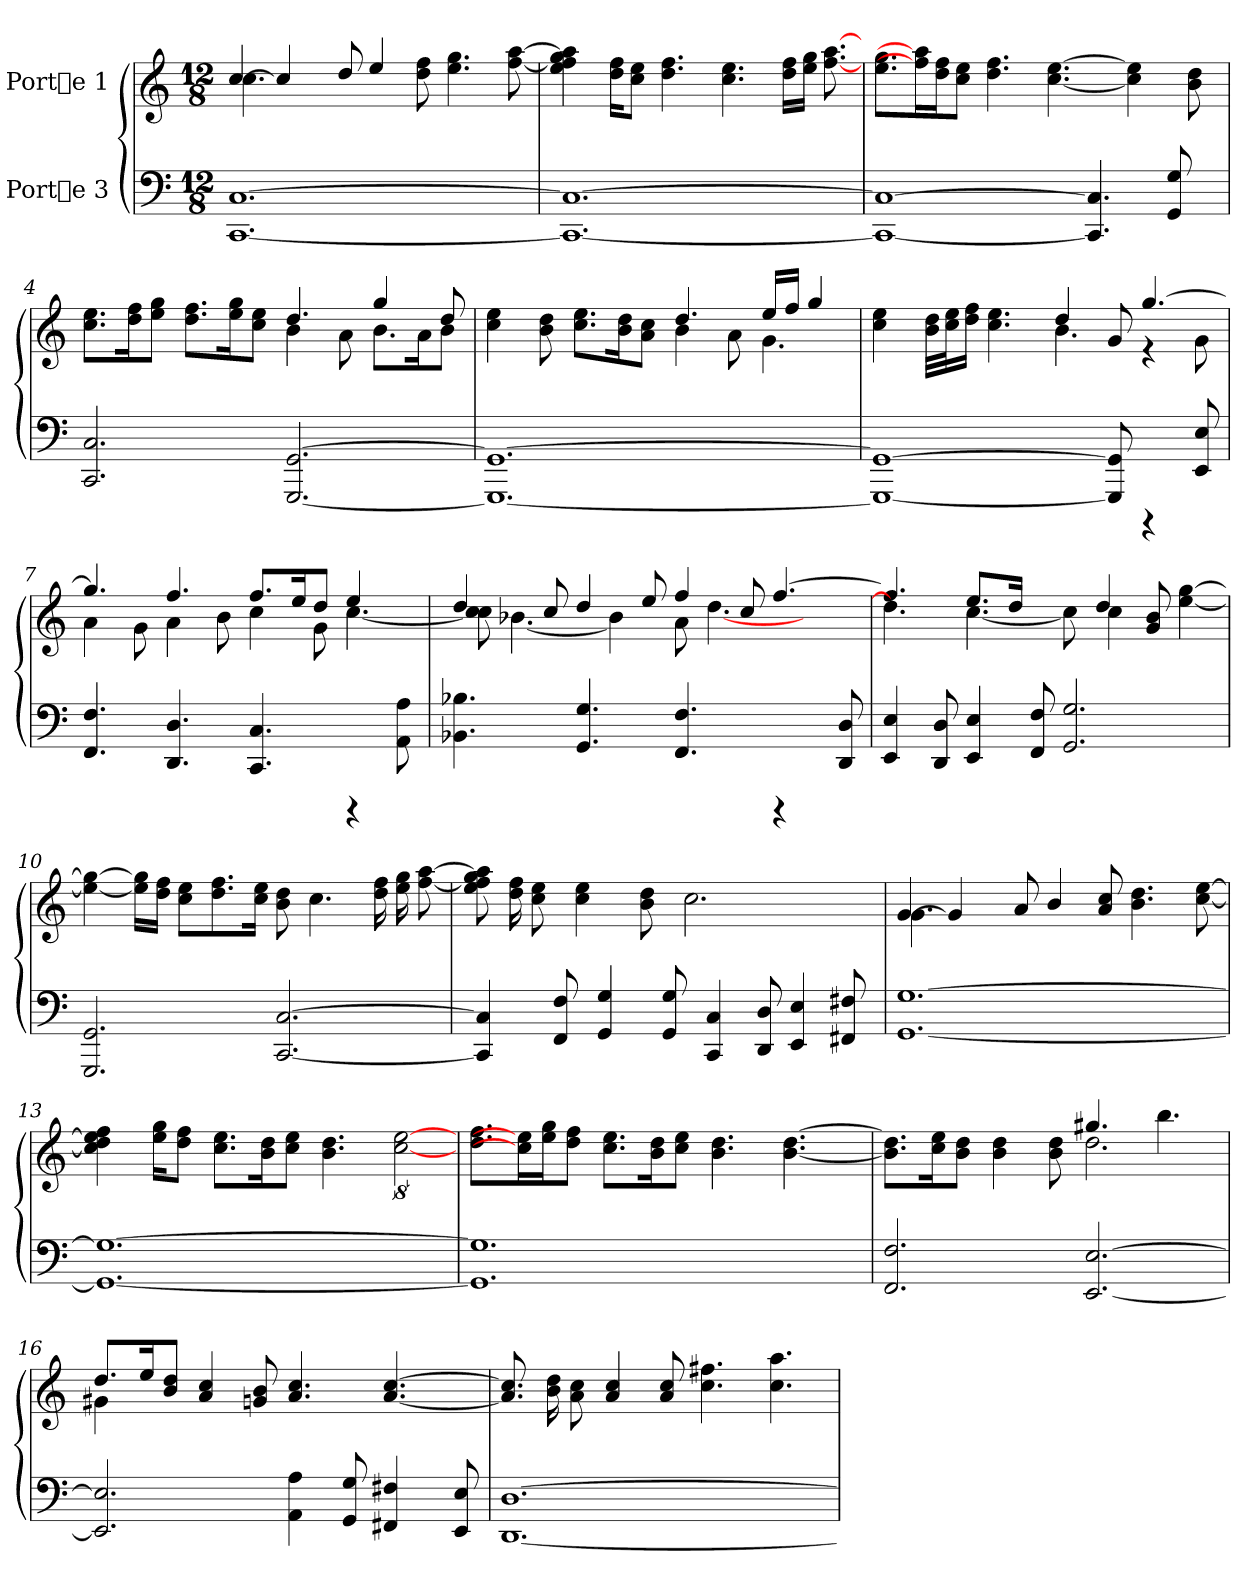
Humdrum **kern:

**kern	**kern
*part2	*part1
*staff2	*staff1
*I"Porte 3	*I"Porte 1
!!LO:PB:g=z
*stria5	*stria5
*clefF4	*clefG2
*k[]	*
*C:	*
*M12/8	*M12/8
=1	=1
*	*^
[<1.C [<1.CC	[<4cc/	4.cc\
.	4cc/]	.
.	.	1ryy
.	8dd/	.
.	4ee/	.
.	8ff\ 8dd\	.
.	4.gg\ 4.ee\	.
.	[>8aa\ [>8ff\	8ryy
*	*v	*v
=2	=2
1.C_< 1.CC_<	4aa\] 4ff\] 4gg\ 4ee\
.	16ff\ 16dd\L
.	8ee\ 8cc\J
.	4.ff\ 4.dd\
.	4.ee\ 4.cc\
.	16ff\ 16dd\L
.	16gg\ 16ee\J
.	[8.aa\ [8.ff\
=3	=3
1C_< 1CC_<	8.gg\ 8.ee\L
.	16aa\] 16ff\]
.	16ff\ 16dd\
.	8ee\ 8cc\J
.	4.ff\ 4.dd\
.	[>4.ee\ [>4.cc\
4.C/] 4.CC/]	.
.	4ee\] 4cc\]
8G/ 8GG/	.
.	8dd\ 8b\
16ryy	.
=4	=4
*	*^
2.C/ 2.CC/	8.ee\ 8.cc\L	2.ryy
.	16ff\ 16dd\	.
.	8gg\ 8ee\J	.
.	8.ff\ 8.dd\L	.
.	16gg\ 16ee\	.
.	8ee\ 8cc\J	.
[<2.GG/ [<2.GGG/	4.dd/	4b\
.	.	8a\
.	4gg/	8.b\L
.	.	16a\
.	8dd/	8b\J
!!LO:LB:g=z	!!
=5	=5	=5
1.GG_< 1.GGG_<	4ee\ 4cc\	2.ryy
.	8dd\ 8b\	.
.	8.ee\ 8.cc\L	.
.	16dd\ 16b\	.
.	8cc\ 8a\J	.
.	4.dd/	4b\
.	.	8a\
.	16ee/L	4.g\
.	16ff/J	.
.	4gg/	.
=6	=6	=6
1GG_< 1GGG_<	4ee\ 4cc\	2.ryy
.	32dd\ 32b\L	.
.	32ee\ 32cc\	.
.	16ff\ 16dd\J	.
.	4.ee\ 4.cc\	.
.	4dd/	4.b\
8GG/] 8GGG/]	8g/	.
4rBBBB	[<4.gg/	4re
8E/ 8EE/	.	8g\
=7	=7	=7
4.F/ 4.FF/	4.gg/]	4a\
.	.	8g\
4.D/ 4.DD/	4.ff/	4a\
.	.	8b\
4.C/ 4.CC/	8.ff/L	4cc\
.	16ee/	.
.	8dd/J	8g\
4rBBBB	4ee/	[>4.cc\
8A\ 8AA\	8ryy	.
=8	=8	=8
4.B-X\ 4.BB-X\	4dd/	8cc\] 8cc\
.	.	[>4.b-X\
.	8cc/	.
4.G/ 4.GG/	4dd/	.
.	.	4b-\]
.	8ee/	.
4.F/ 4.FF/	4ff/	8a\
.	.	[>4.dd\
.	8cc/	.
4rBBBB	[<4.ff/	.
.	.	4ryy
8D/ 8DD/	.	.
!!LO:LB:g=z	!!
=9	=9	=9
4E/ 4EE/	4.ff/]	4.dd\]
8D/ 8DD/	.	.
4E/ 4EE/	8.ee/L	[>4.cc\
.	16dd/J	.
8F/ 8FF/	4ryy	.
2.G/ 2.GG/	.	8cc\]
.	4dd/	4cc\
.	8b/ 8g/	4.ryy
.	[>4gg\ [>4ee\	.
*	*v	*v
=10	=10
2.GG/ 2.GGG/	4gg\_> 4ee\_>
.	16gg\] 16ee\]L
.	16ff\ 16dd\J
.	8ee\ 8cc\L
.	8.ff\ 8.dd\
.	16ee\ 16cc\J
[<2.C/ [<2.CC/	8dd\ 8b\
.	4.cc\
.	16ff\ 16dd\L
.	16gg\ 16ee\
.	[>8aa\ [>8ff\
=11	=11
4C/] 4CC/]	8aa\] 8ff\] 8gg\ 8ee\L
.	16ff\ 16dd\L
.	8ee\ 8cc\J
8F/ 8FF/	.
.	4ee\ 4cc\
4G/ 4GG/	.
.	8dd\ 8b\
8G/ 8GG/	.
.	2.cc\
4C/ 4CC/	.
8D/ 8DD/	.
4E/ 4EE/	.
8F#X/ 8FF#X/	.
.	16ryy
=12	=12
*	*^
[<1.G [<1.GG	[<4g/	4.g\
.	4g/]	.
.	.	1ryy
.	8a/	.
.	4b/	.
.	8cc/ 8a/	.
.	4.dd\ 4.b\	.
.	[>8ee\ [>8cc\	8ryy
*	*v	*v
!!LO:LB:g=z
=13	=13
1.G_< 1.GG_<	4ee\] 4cc\] 4ff\ 4dd\
.	16gg\ 16ee\L
.	8ff\ 8dd\J
.	8.ee\ 8.cc\L
.	16dd\ 16b\
.	8ee\ 8cc\J
.	4.dd\ 4.b\
.	[16%5ee\ [16%5cc\
=14	=14
*	*MM71
1.G] 1.GG]	8.ff\ 8.dd\L
.	16ee\] 16cc\]
.	16gg\ 16ee\
.	8ff\ 8dd\J
.	8.ee\ 8.cc\L
.	16dd\ 16b\
.	8ee\ 8cc\J
.	4.dd\ 4.b\
.	[>4.dd\ [>4.b\
16ryy	.
=15	=15
*	*^
2.F/ 2.FF/	8.dd\] 8.b\]L	2.ryy
.	16ee\ 16cc\	.
.	8dd\ 8b\J	.
.	4dd\ 4b\	.
.	8dd\ 8b\	.
[<2.E/ [<2.EE/	4.gg#X/	2.dd\
.	4.bb\	.
=16	=16	=16
2.E/] 2.EE/]	8.dd/L	4g#X\
.	16ee/	.
.	8dd/ 8b/J	1ryy
.	4cc/ 4a/	.
.	8b/ 8gn/	.
4A\ 4AA\	4.cc/ 4.a/	.
8G/ 8GG/	.	.
4F#X/ 4FF#X/	[<4.cc/ [<4.a/	.
.	.	4ryy
8E/ 8EE/	.	.
*	*v	*v
!!LO:LB:g=z
=17	=17
[<1.D [<1.DD	8.cc/] 8.a/]L
.	16dd\ 16b\L
.	8cc\ 8a\J
.	4cc/ 4a/
.	8cc/ 8a/
.	4.ff#X\ 4.cc\
.	4.aa\ 4.cc\
=	=
*-	*-
